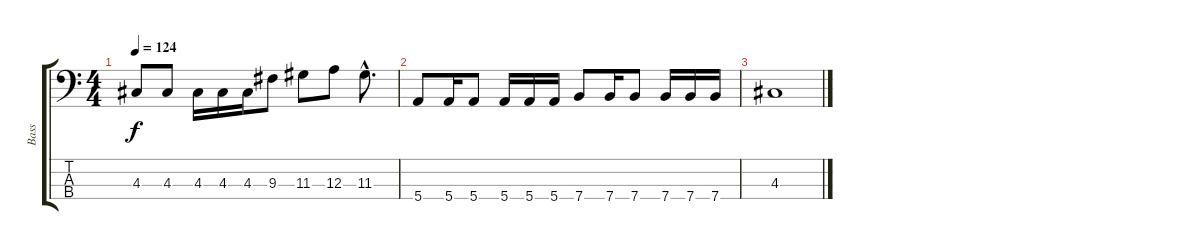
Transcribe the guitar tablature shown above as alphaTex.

\track ("Bass" "Bass") {instrument electricbasspick}
\staff {score tabs}
\tuning (G2 D2 A1 E1) {hide}
\ts (4 4)
\tempo 124
\clef f4
\ks c
4.3.8{dy f} 4.3.8 4.3.16 4.3.16 4.3.16 9.3.8 11.3.8 12.3.8 11.3{hac}.8{d} |
5.4.8 5.4.16 5.4.8 5.4.16 5.4.16 5.4.16 7.4.8 7.4.16 7.4.8 7.4.16 7.4.16 7.4.16 |
4.3.1
